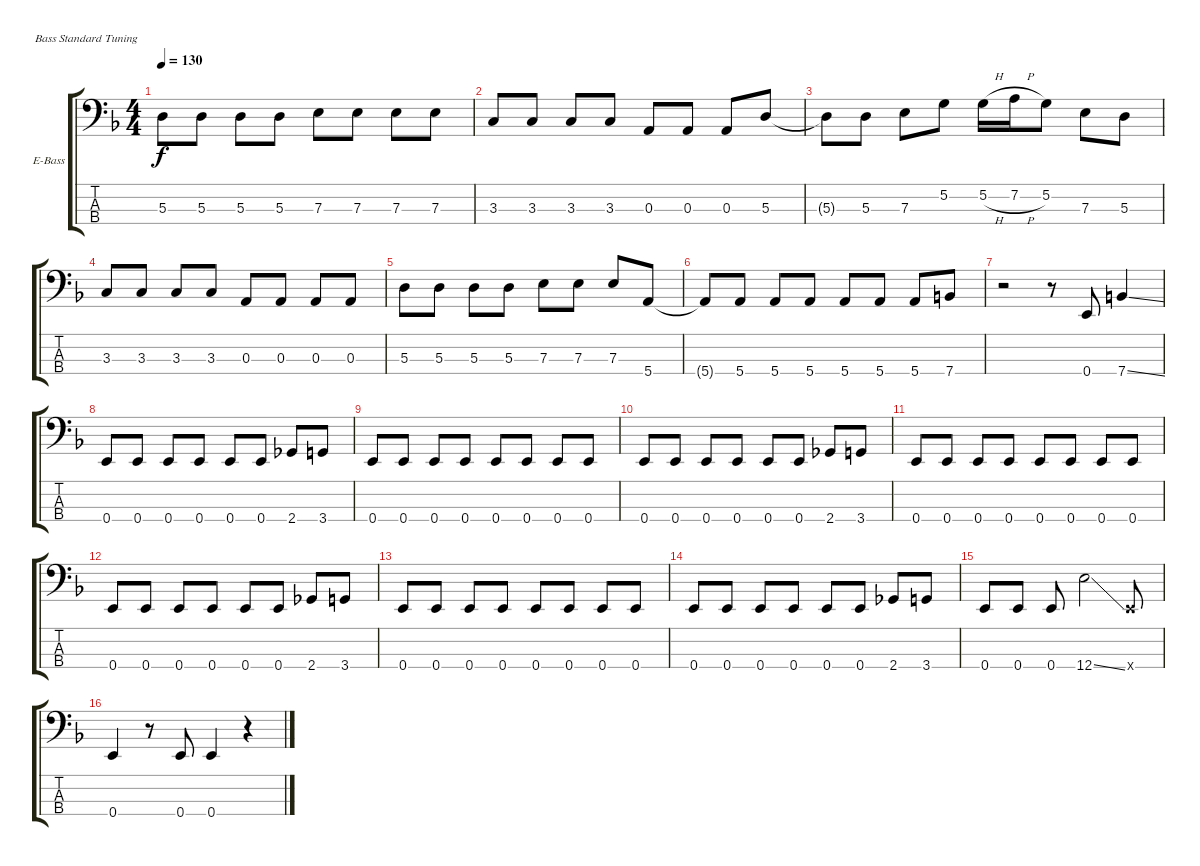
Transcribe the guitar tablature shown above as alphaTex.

\bracketExtendMode groupsimilarinstruments
\firstSystemTrackNameOrientation horizontal
\otherSystemsTrackNameOrientation horizontal
\track ("Алексей Харьков" "E-Bass") {instrument electricbasspick}
\staff {score tabs}
\tuning (G2 D2 A1 E1)
\ts (4 4)
\tempo 130
\clef f4
\ks f
5.3.8{dy f} 5.3.8 5.3.8 5.3.8 7.3.8 7.3.8 7.3.8 7.3.8 |
3.3.8 3.3.8 3.3.8 3.3.8 0.3.8 0.3.8 0.3.8 5.3.8 |
5.3{t}.8 5.3.8 7.3.8 5.2.8 5.2{h}.16 7.2{h}.16 5.2.8 7.3.8 5.3.8 |
3.3.8 3.3.8 3.3.8 3.3.8 0.3.8 0.3.8 0.3.8 0.3.8 |
5.3.8 5.3.8 5.3.8 5.3.8 7.3.8 7.3.8 7.3.8 5.4.8 |
5.4{t}.8 5.4.8 5.4.8 5.4.8 5.4.8 5.4.8 5.4.8 7.4.8 |
r.2 r.8 0.4.8 7.4{ss}.4 |
0.4.8 0.4.8 0.4.8 0.4.8 0.4.8 0.4.8 2.4.8 3.4.8 |
0.4.8 0.4.8 0.4.8 0.4.8 0.4.8 0.4.8 0.4.8 0.4.8 |
0.4.8 0.4.8 0.4.8 0.4.8 0.4.8 0.4.8 2.4.8 3.4.8 |
0.4.8 0.4.8 0.4.8 0.4.8 0.4.8 0.4.8 0.4.8 0.4.8 |
0.4.8 0.4.8 0.4.8 0.4.8 0.4.8 0.4.8 2.4.8 3.4.8 |
0.4.8 0.4.8 0.4.8 0.4.8 0.4.8 0.4.8 0.4.8 0.4.8 |
0.4.8 0.4.8 0.4.8 0.4.8 0.4.8 0.4.8 2.4.8 3.4.8 |
0.4.8 0.4.8 0.4.8 12.4{ss}.2 0.4{x}.8 |
0.4.4 r.8 0.4.8 0.4.4 r.4
